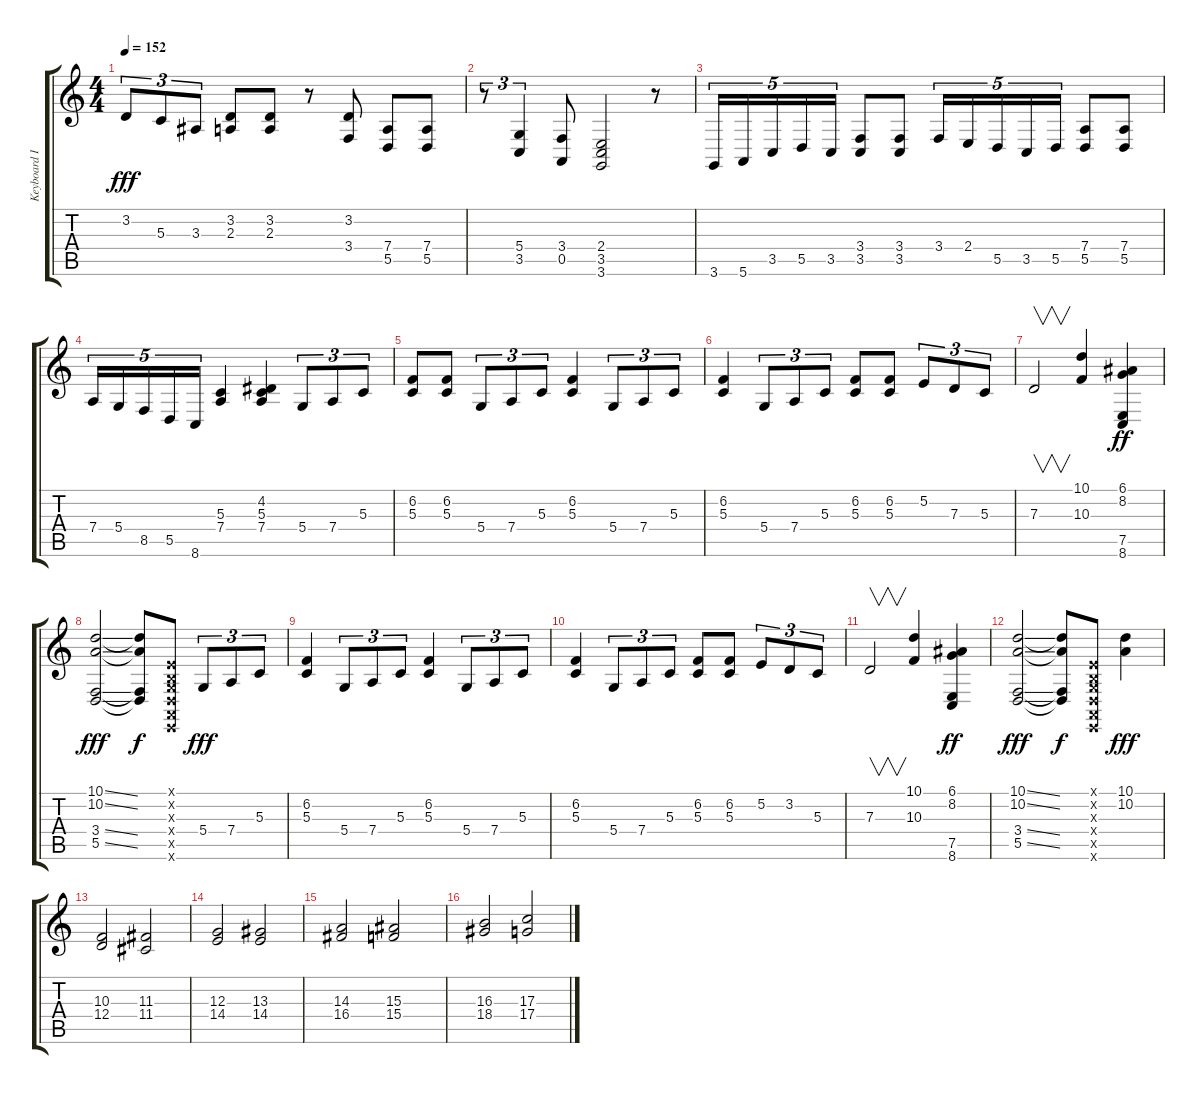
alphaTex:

\track ("Keyboard I" "Keyboard I") {instrument pad3polysynth}
\staff {score tabs}
\tuning (E4 B3 G3 D3 A2 E2) {hide}
\ts (4 4)
\tempo 152
\clef g2
\ks c
3.2.8{tu (3 2) dy fff instrument churchorgan} 5.3.8{tu (3 2)} 3.3.8{tu (3 2)} (3.2 2.3).8 (3.2 2.3).8 r.8 (3.2 3.4).8 (7.4 5.5).8 (7.4 5.5).8 |
r.8{tu (3 2) instrument churchorgan} (5.4 3.5).4{tu (3 2)} (3.4 0.5).8 (2.4 3.5 3.6).2 r.8 |
3.6.16{tu (5 4) instrument churchorgan} 5.6.16{tu (5 4)} 3.5.16{tu (5 4)} 5.5.16{tu (5 4)} 3.5.16{tu (5 4)} (3.4 3.5).8 (3.4 3.5).8 3.4.16{tu (5 4)} 2.4.16{tu (5 4)} 5.5.16{tu (5 4)} 3.5.16{tu (5 4)} 5.5.16{tu (5 4)} (7.4 5.5).8 (7.4 5.5).8 |
7.4.16{tu (5 4) instrument churchorgan} 5.4.16{tu (5 4)} 8.5.16{tu (5 4)} 5.5.16{tu (5 4)} 8.6.16{tu (5 4)} (5.3 7.4).4 (4.2 5.3 7.4).4 5.4.8{tu (3 2)} 7.4.8{tu (3 2)} 5.3.8{tu (3 2)} |
(6.2 5.3).8{instrument churchorgan} (6.2 5.3).8 5.4.8{tu (3 2)} 7.4.8{tu (3 2)} 5.3.8{tu (3 2)} (6.2 5.3).4 5.4.8{tu (3 2)} 7.4.8{tu (3 2)} 5.3.8{tu (3 2)} |
(6.2 5.3).4{instrument churchorgan} 5.4.8{tu (3 2)} 7.4.8{tu (3 2)} 5.3.8{tu (3 2)} (6.2 5.3).8 (6.2 5.3).8 5.2.8{tu (3 2)} 7.3.8{tu (3 2)} 5.3.8{tu (3 2)} |
7.3.2{v instrument churchorgan} (10.1 10.3).4 (6.1 8.2 7.5 8.6).4{dy ff} |
(10.1{ss} 10.2{ss} 3.4{ss} 5.5{ss}).2{dy fff instrument churchorgan} (10.1{t} 10.2{t} 3.4{t} 5.5{t}).8{dy f} (0.1{x} 0.2{x} 0.3{x} 0.4{x} 0.5{x} 0.6{x}).8 5.4.8{tu (3 2) dy fff} 7.4.8{tu (3 2)} 5.3.8{tu (3 2)} |
(6.2 5.3).4{instrument churchorgan} 5.4.8{tu (3 2)} 7.4.8{tu (3 2)} 5.3.8{tu (3 2)} (6.2 5.3).4 5.4.8{tu (3 2)} 7.4.8{tu (3 2)} 5.3.8{tu (3 2)} |
(6.2 5.3).4{instrument churchorgan} 5.4.8{tu (3 2)} 7.4.8{tu (3 2)} 5.3.8{tu (3 2)} (6.2 5.3).8 (6.2 5.3).8 5.2.8{tu (3 2)} 3.2.8{tu (3 2)} 5.3.8{tu (3 2)} |
7.3.2{v instrument churchorgan} (10.1 10.3).4 (6.1 8.2 7.5 8.6).4{dy ff} |
(10.1{ss} 10.2{ss} 3.4{ss} 5.5{ss}).2{dy fff} (10.1{t} 10.2{t} 3.4{t} 5.5{t}).8{dy f} (0.1{x} 0.2{x} 0.3{x} 0.4{x} 0.5{x} 0.6{x}).8 (10.1 10.2).4{dy fff} |
(10.3 12.4).2{instrument churchorgan} (11.3 11.4).2 |
(12.3 14.4).2{instrument churchorgan} (13.3 14.4).2 |
(14.3 16.4).2{instrument churchorgan} (15.3 15.4).2 |
(16.3 18.4).2{instrument churchorgan} (17.3 17.4).2
